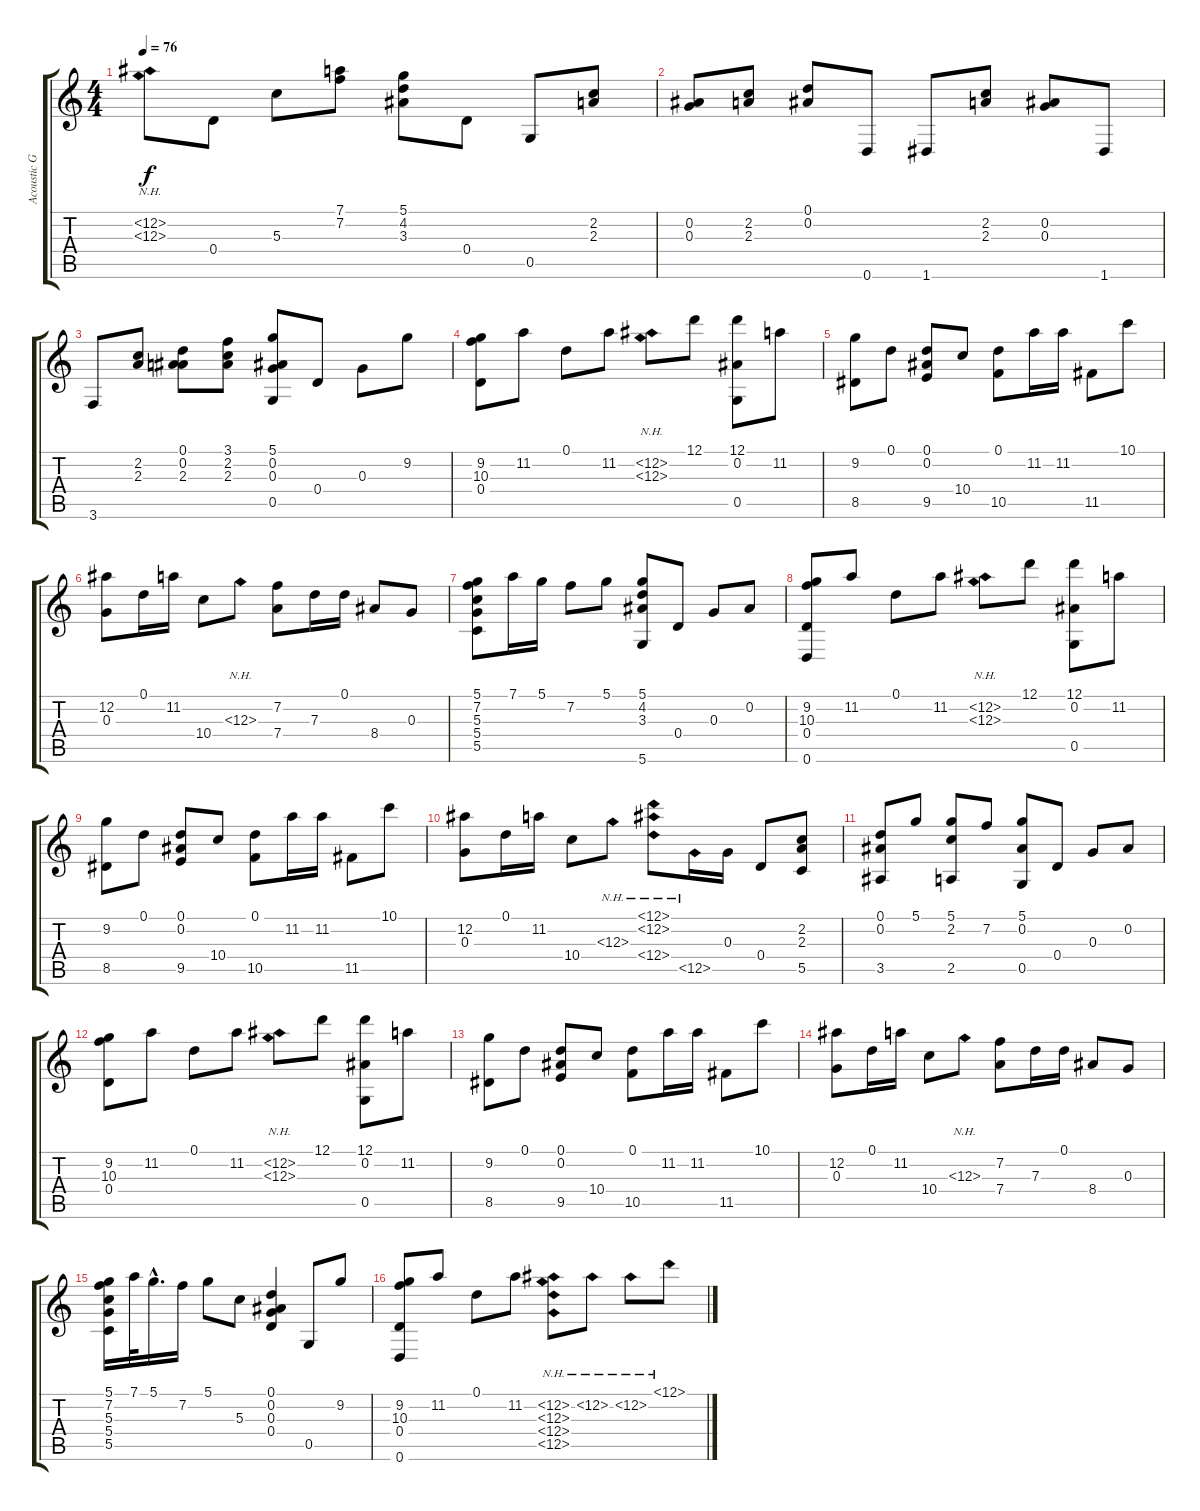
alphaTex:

\track ("Acoustic Guitar (nylon)" "Acoustic G") {instrument acousticguitarsteel}
\staff {score tabs}
\tuning (D4 Bb3 G3 D3 G2 D2) {hide}
\ts (4 4)
\tempo 76
\clef g2
\ks c
(12.2{nh} 12.3{nh}).8{dy f} 0.4.8 5.3.8 (7.1 7.2).8 (5.1 4.2 3.3).8 0.4.8 0.5.8 (2.2 2.3).8 |
(0.2 0.3).8 (2.2 2.3).8 (0.1 0.2).8 0.6.8 1.6.8 (2.2 2.3).8 (0.2 0.3).8 1.6.8 |
3.6.8 (2.2 2.3).8 (0.1 0.2 2.3).8 (3.1 2.2 2.3).8 (5.1 0.2 0.3 0.5).8 0.4.8 0.3.8 9.2.8 |
(9.2 10.3 0.4).8 11.2.8 0.1.8 11.2.8 (12.2{nh} 12.3{nh}).8 12.1.8 (12.1 0.2 0.5).8 11.2.8 |
(9.2 8.5).8 0.1.8 (0.1 0.2 9.5).8 10.4.8 (0.1 10.5).8 11.2.16 11.2.16 11.5.8 10.1.8 |
(12.2 0.3).8 0.1.16 11.2.16 10.4.8 12.3{nh}.8 (7.2 7.4).8 7.3.16 0.1.16 8.4.8 0.3.8 |
(5.1 7.2 5.3 5.4 5.5).8 7.1.16 5.1.16 7.2.8 5.1.8 (5.1 4.2 3.3 5.6).8 0.4.8 0.3.8 0.2.8 |
(9.2 10.3 0.4 0.6).8 11.2.8 0.1.8 11.2.8 (12.2{nh} 12.3{nh}).8 12.1.8 (12.1 0.2 0.5).8 11.2.8 |
(9.2 8.5).8 0.1.8 (0.1 0.2 9.5).8 10.4.8 (0.1 10.5).8 11.2.16 11.2.16 11.5.8 10.1.8 |
(12.2 0.3).8 0.1.16 11.2.16 10.4.8 12.3{nh}.8 (0.1{nh} 0.2{nh} 12.4{nh}).8 12.5{nh}.16 0.3.16 0.4.8 (2.2 2.3 5.5).8 |
(0.1 0.2 3.5).8 5.1.8 (5.1 2.2 2.5).8 7.2.8 (5.1 0.2 0.5).8 0.4.8 0.3.8 0.2.8 |
(9.2 10.3 0.4).8 11.2.8 0.1.8 11.2.8 (12.2{nh} 12.3{nh}).8 12.1.8 (12.1 0.2 0.5).8 11.2.8 |
(9.2 8.5).8 0.1.8 (0.1 0.2 9.5).8 10.4.8 (0.1 10.5).8 11.2.16 11.2.16 11.5.8 10.1.8 |
(12.2 0.3).8 0.1.16 11.2.16 10.4.8 12.3{nh}.8 (7.2 7.4).8 7.3.16 0.1.16 8.4.8 0.3.8 |
(5.1 7.2 5.3 5.4 5.5).16 7.1.32 5.1{hac}.16{d} 7.2.16 5.1.8 5.3.8 (0.1 0.2 0.3 0.4).4 0.5.8 9.2.8 |
(9.2 10.3 0.4 0.6).8 11.2.8 0.1.8 11.2.8 (11.2{nh} 12.3{nh} 12.4{nh} 12.5{nh}).8 12.2{nh}.8 12.2{nh}.8 12.1{nh}.8
